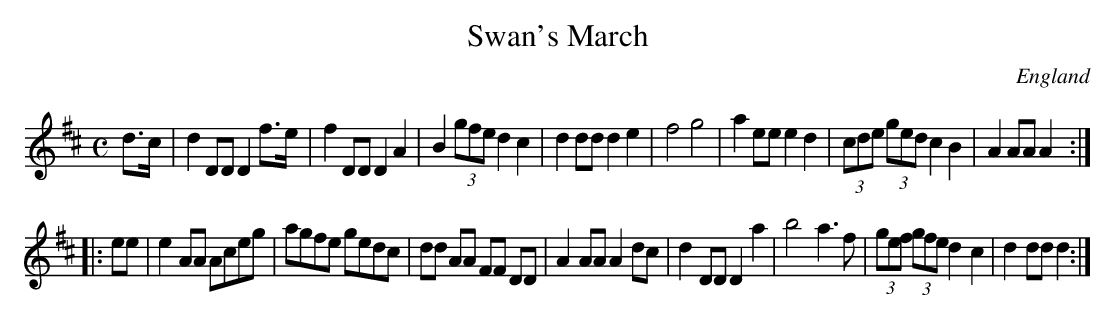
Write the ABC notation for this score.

X:1
T:Swan's March
O:England
M:C
K:D
d>c|d2DDD2f>e|f2DDD2A2|B2 (3gfe d2c2|d2ddd2e2|\
f4g4|a2eee2d2|(3cde (3ged c2B2|A2AAA2:|
|:ee|e2AA Aceg|agfe gedc|dd AA FF DD|A2AAA2dc|\
d2DDD2a2|b4a3f| (3gef (3gfe d2c2|d2ddd2:|
